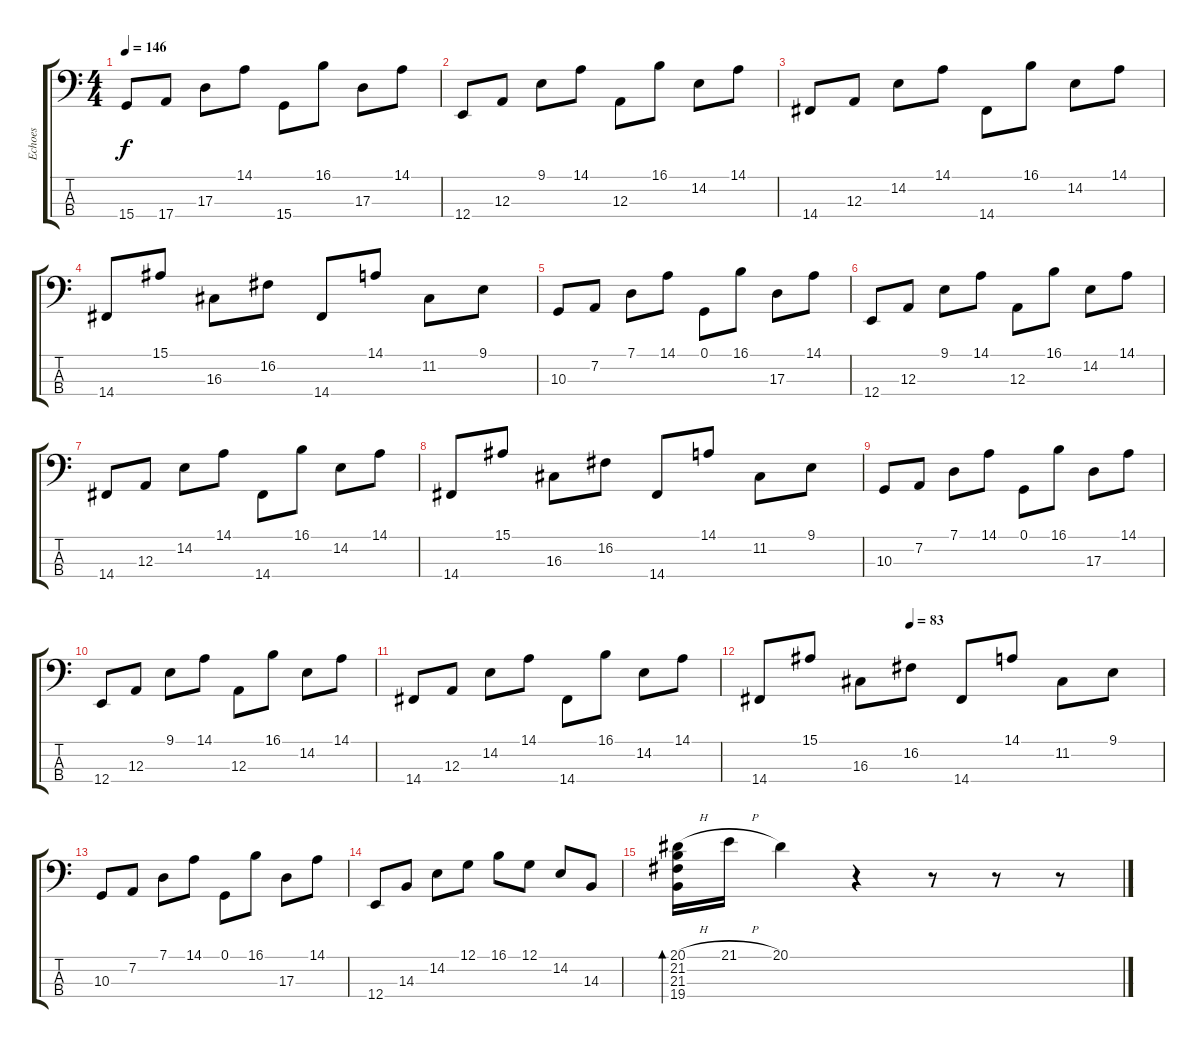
\track ("Echoes" "Echoes") {instrument fx7echoes}
\staff {score tabs}
\tuning (G2 D2 A1 E1) {hide}
\ts (4 4)
\tempo 146
\clef f4
\ks c
15.4.8{dy f} 17.4.8 17.3.8 14.1.8 15.4.8 16.1.8 17.3.8 14.1.8 |
12.4.8 12.3.8 9.1.8 14.1.8 12.3.8 16.1.8 14.2.8 14.1.8 |
14.4.8 12.3.8 14.2.8 14.1.8 14.4.8 16.1.8 14.2.8 14.1.8 |
14.4.8 15.1.8 16.3.8 16.2.8 14.4.8 14.1.8 11.2.8 9.1.8 |
10.3.8 7.2.8 7.1.8 14.1.8 0.1.8 16.1.8 17.3.8 14.1.8 |
12.4.8 12.3.8 9.1.8 14.1.8 12.3.8 16.1.8 14.2.8 14.1.8 |
14.4.8 12.3.8 14.2.8 14.1.8 14.4.8 16.1.8 14.2.8 14.1.8 |
14.4.8 15.1.8 16.3.8 16.2.8 14.4.8 14.1.8 11.2.8 9.1.8 |
10.3.8 7.2.8 7.1.8 14.1.8 0.1.8 16.1.8 17.3.8 14.1.8 |
12.4.8 12.3.8 9.1.8 14.1.8 12.3.8 16.1.8 14.2.8 14.1.8 |
14.4.8 12.3.8 14.2.8 14.1.8 14.4.8 16.1.8 14.2.8 14.1.8 |
\tempo (83 0.375)
14.4.8 15.1.8 16.3.8 16.2.8 14.4.8 14.1.8 11.2.8 9.1.8 |
10.3.8 7.2.8 7.1.8 14.1.8 0.1.8 16.1.8 17.3.8 14.1.8 |
12.4.8 14.3.8 14.2.8 12.1.8 16.1.8 12.1.8 14.2.8 14.3.8 |
(20.1{h} 21.2 21.3 19.4).16{bd 480} 21.1{h}.16 20.1.4 r.4 r.8 r.8 r.8
